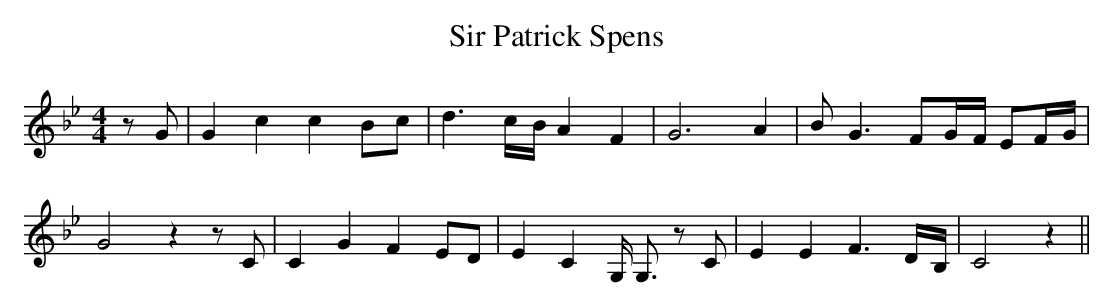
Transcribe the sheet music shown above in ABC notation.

X:1
T:Sir Patrick Spens
M:4/4
L:1/4
K:Bb
 z/2 G/2| G c cB/2-c/2| d3/2-c/4-B/4 A F| G3 A| B/2 G3/2 F/2-G/4-F/4 E/2F/4-G/4|\
 G2 z z/2 C/2| C G F E/2D/2| E C G,/4 G,3/4 z/2 C/2| E E F3/2D/4-B,/4|\
 C2 z||
